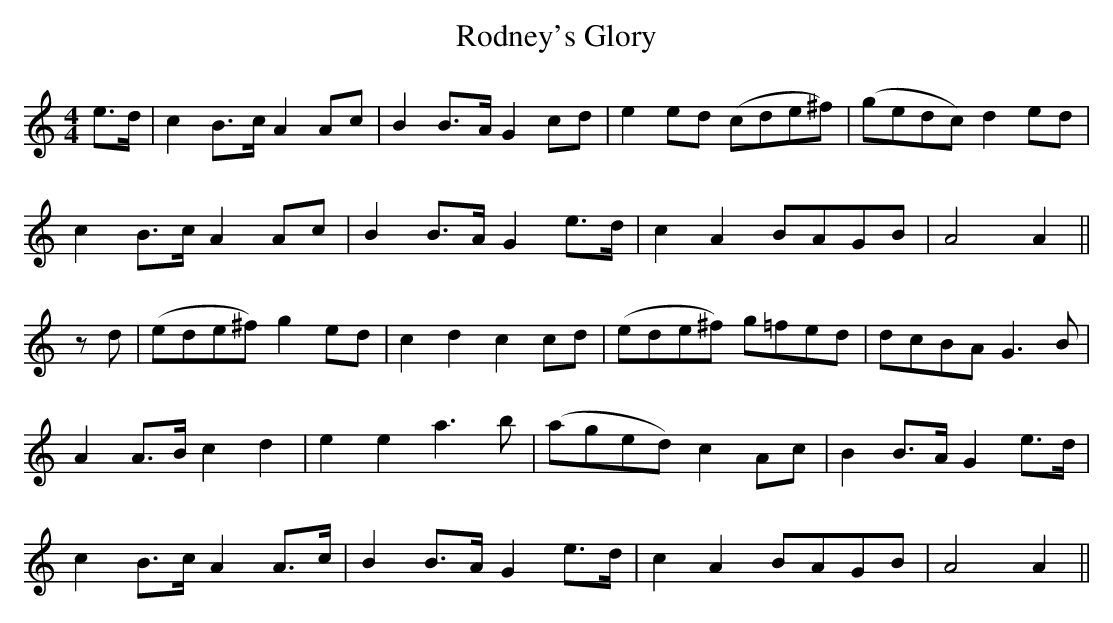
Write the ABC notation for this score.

X:1
T: Rodney's Glory
M: 4/4
L: 1/8
K: Am
e>d | c2 B>-c A2 A-c | B2 B>-A G2 c-d | e2 e-d (cde^f) | (gedc) d2 e-d |
c2 B>c A2 Ac | B2 B>A G2 e>d | c2 A2 BAGB | A4 A2 ||
zd | (ede^f) g2 e-d | c2 d2 c2 c-d | (ede^f) g=fed | dcBA G3 B |
A2 A>B c2 d2 | e2 e2 a3 b | (aged) c2 A-c | B2 B>-A G2 e>-d |
c2 B>-c A2 A>-c | B2 B>-A G2 e>-d | c2 A2 B-AG-B | A4 A2 ||
